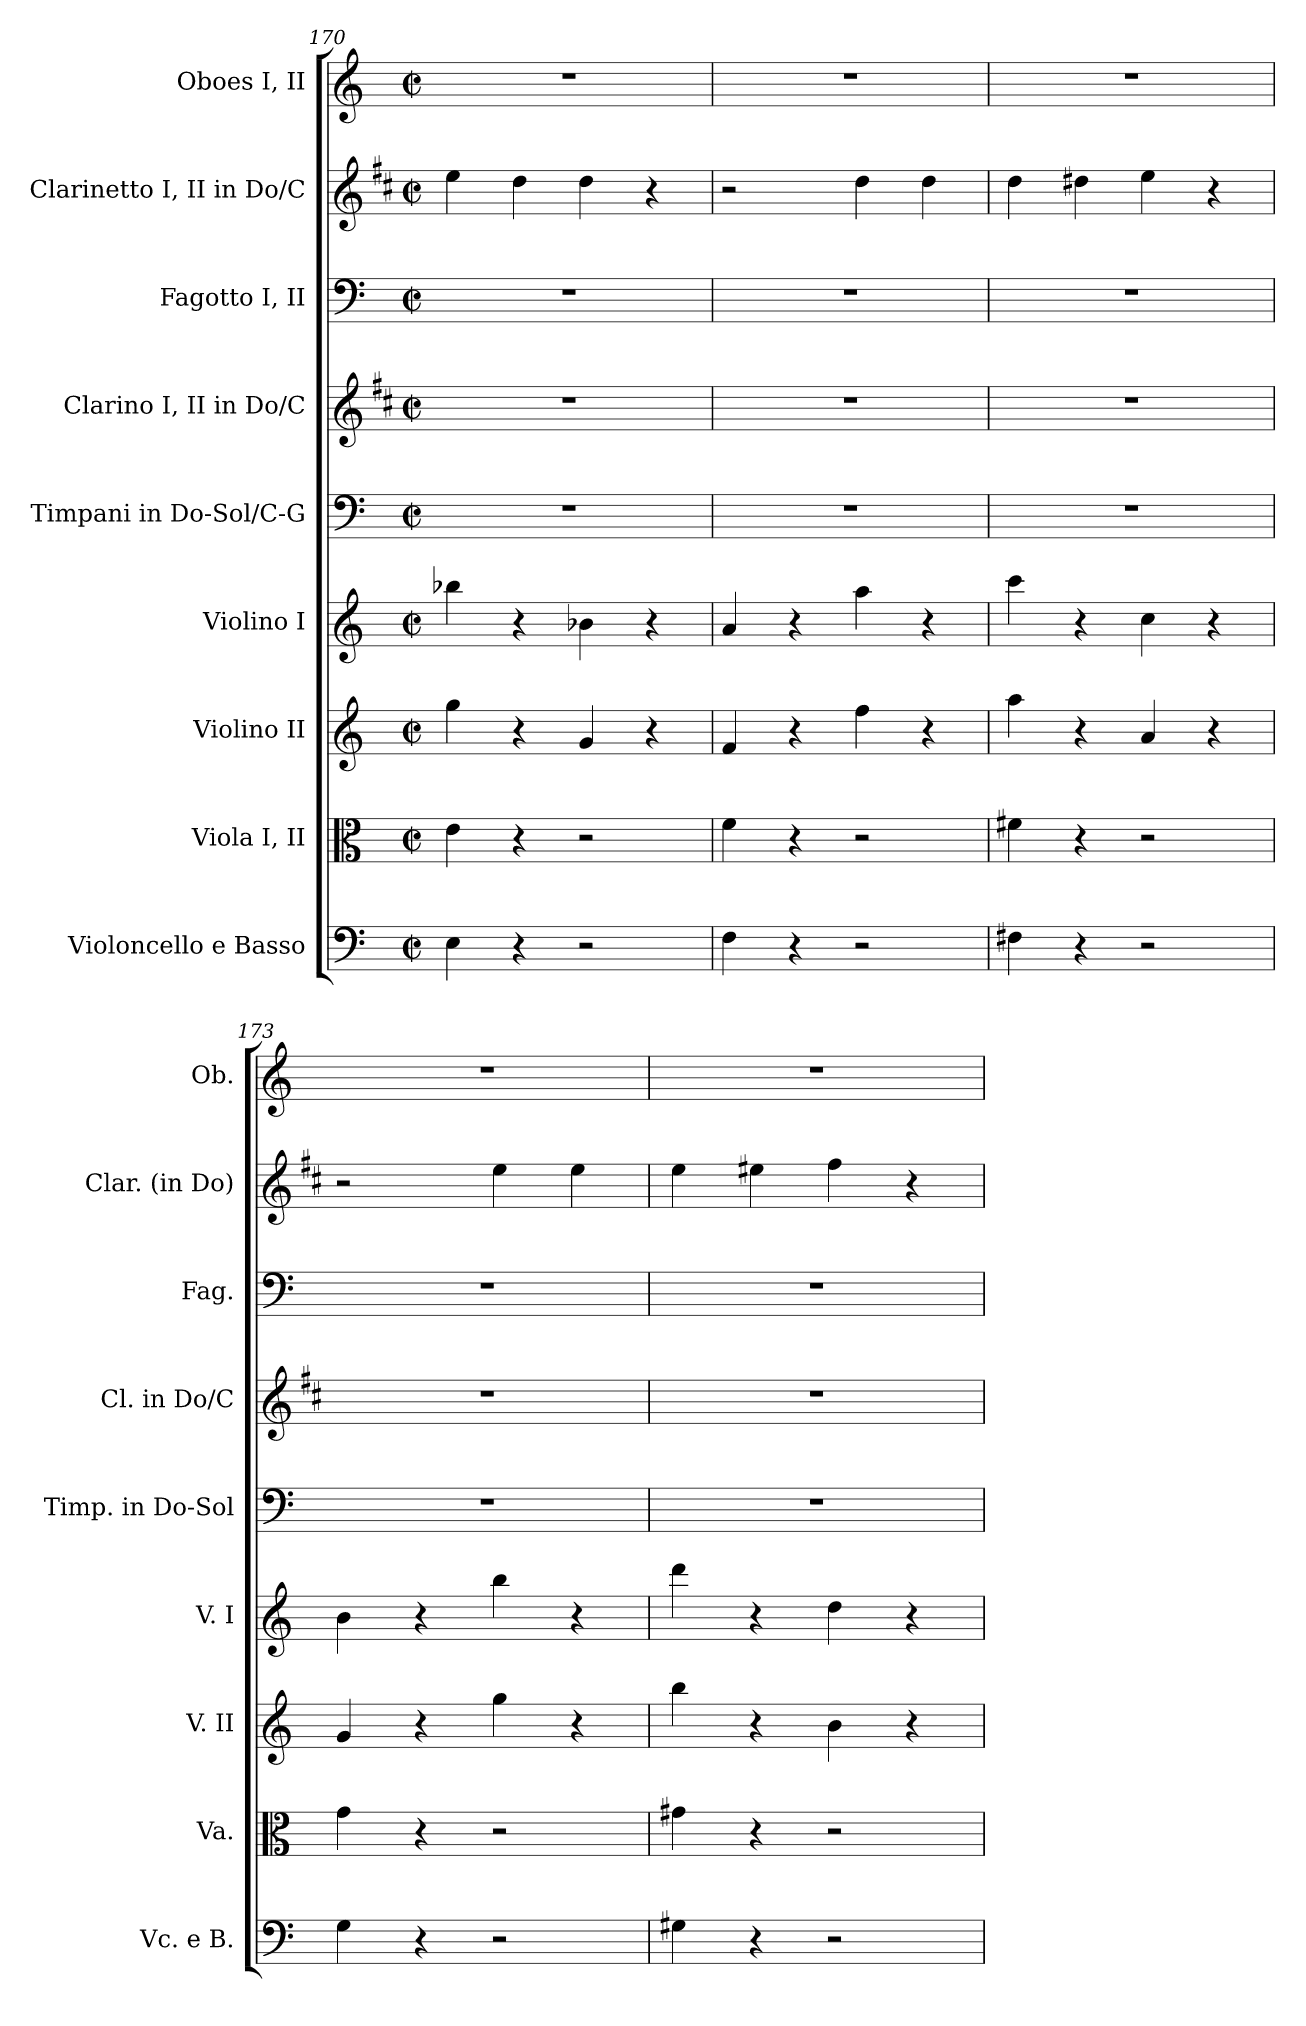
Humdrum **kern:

**kern	**kern	**kern	**kern	**kern	**kern	**kern	**kern	**kern
*part9	*part8	*part7	*part6	*part5	*part4	*part3	*part2	*part1
*staff9	*staff8	*staff7	*staff6	*staff5	*staff4	*staff3	*staff2	*staff1
*I"Violoncello e Basso	*I"Viola I, II	*I"Violino II	*I"Violino I	*I"Timpani in Do-Sol/C-G	*I"Clarino I, II in Do/C	*I"Fagotto I, II	*I"Clarinetto I, II in Do/C	*I"Oboes I, II
*I'Vc. e B.	*I'Va.	*I'V. II	*I'V. I	*I'Timp. in Do-Sol	*I'Cl. in Do/C	*I'Fag.	*I'Clar. (in Do)	*I'Ob.
*clefF4	*clefC3	*clefG2	*clefG2	*clefF4	*clefG2	*clefF4	*clefG2	*clefG2
*	*	*	*	*	*ITrd1c2	*	*ITrd1c2	*
*k[]	*k[]	*k[]	*k[]	*k[]	*k[]	*k[]	*k[]	*k[]
*M2/2	*M2/2	*M2/2	*M2/2	*M2/2	*M2/2	*M2/2	*M2/2	*M2/2
*met(c|)	*met(c|)	*met(c|)	*met(c|)	*met(c|)	*met(c|)	*met(c|)	*met(c|)	*met(c|)
=170	=170	=170	=170	=170	=170	=170	=170	=170
4Ei\	4ei\	4ggi\	4bb-Xi\	1r	1r	1r	4dd\	1r
4r	4r	4r	4r	.	.	.	4cci\	.
2r	2r	4gi/	4b-Xi\	.	.	.	4cci\	.
.	.	4r	4r	.	.	.	4r	.
=171	=171	=171	=171	=171	=171	=171	=171	=171
4Fi\	4fi\	4fi/	4ai/	1r	1r	1r	2r	1r
4r	4r	4r	4r	.	.	.	.	.
2r	2r	4ffi\	4aai\	.	.	.	4cci\	.
.	.	4r	4r	.	.	.	4cci\	.
=172	=172	=172	=172	=172	=172	=172	=172	=172
4F#Xi\	4f#Xi\	4aai\	4ccci\	1r	1r	1r	4cci\	1r
4r	4r	4r	4r	.	.	.	4cc#X\	.
2r	2r	4ai/	4cci\	.	.	.	4ddi\	.
.	.	4r	4r	.	.	.	4r	.
=173	=173	=173	=173	=173	=173	=173	=173	=173
4Gi\	4gi\	4gi/	4bi\	1r	1r	1r	2r	1r
4r	4r	4r	4r	.	.	.	.	.
2r	2r	4ggi\	4bbi\	.	.	.	4ddi\	.
.	.	4r	4r	.	.	.	4ddi\	.
=174	=174	=174	=174	=174	=174	=174	=174	=174
4G#Xi\	4g#Xi\	4bbi\	4dddi\	1r	1r	1r	4ddi\	1r
4r	4r	4r	4r	.	.	.	4dd#X\	.
2r	2r	4bi\	4ddi\	.	.	.	4eei\	.
.	.	4r	4r	.	.	.	4r	.
=	=	=	=	=	=	=	=	=
*-	*-	*-	*-	*-	*-	*-	*-	*-
